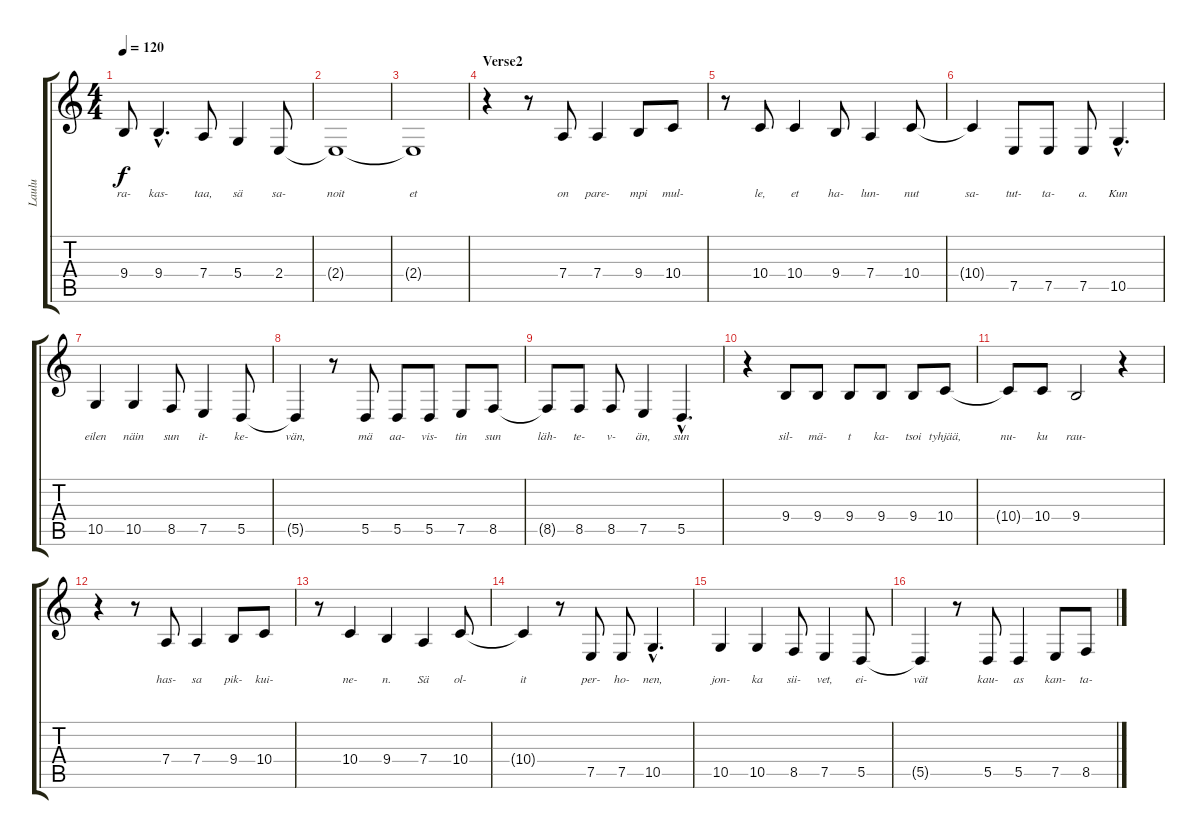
\track ("Laulu" "Laulu") {instrument lead6voice}
\staff {score tabs}
\tuning (E4 B3 G3 D3 A2 E2) {hide}
\ts (4 4)
\tempo 120
\clef g2
\ks c
9.4{t}.8{lyrics (0 "ra-") lyrics (1 "") lyrics (2 "") lyrics (3 "") lyrics (4 "") dy f} 9.4{hac}.4{d lyrics (0 "kas-") lyrics (1 "") lyrics (2 "") lyrics (3 "") lyrics (4 "")} 7.4.8{lyrics (0 "taa,") lyrics (1 "") lyrics (2 "") lyrics (3 "") lyrics (4 "")} 5.4.4{lyrics (0 "sä") lyrics (1 "") lyrics (2 "") lyrics (3 "") lyrics (4 "")} 2.4.8{lyrics (0 "sa-") lyrics (1 "") lyrics (2 "") lyrics (3 "") lyrics (4 "")} |
2.4{t}.1{lyrics (0 "noit") lyrics (1 "") lyrics (2 "") lyrics (3 "") lyrics (4 "")} |
2.4{t}.1{lyrics (0 "et") lyrics (1 "") lyrics (2 "") lyrics (3 "") lyrics (4 "")} |
\section ("" "Verse2")
r.4 r.8 7.4.8{lyrics (0 "on") lyrics (1 "") lyrics (2 "") lyrics (3 "") lyrics (4 "")} 7.4.4{lyrics (0 "pare-") lyrics (1 "") lyrics (2 "") lyrics (3 "") lyrics (4 "")} 9.4.8{lyrics (0 "mpi") lyrics (1 "") lyrics (2 "") lyrics (3 "") lyrics (4 "")} 10.4.8{lyrics (0 "mul-") lyrics (1 "") lyrics (2 "") lyrics (3 "") lyrics (4 "")} |
r.8 10.4.8{lyrics (0 "le,") lyrics (1 "") lyrics (2 "") lyrics (3 "") lyrics (4 "")} 10.4.4{lyrics (0 "et") lyrics (1 "") lyrics (2 "") lyrics (3 "") lyrics (4 "")} 9.4.8{lyrics (0 "ha-") lyrics (1 "") lyrics (2 "") lyrics (3 "") lyrics (4 "")} 7.4.4{lyrics (0 "lun-") lyrics (1 "") lyrics (2 "") lyrics (3 "") lyrics (4 "")} 10.4.8{lyrics (0 "nut") lyrics (1 "") lyrics (2 "") lyrics (3 "") lyrics (4 "")} |
10.4{t}.4{lyrics (0 "sa-") lyrics (1 "") lyrics (2 "") lyrics (3 "") lyrics (4 "")} 7.5.8{lyrics (0 "tut-") lyrics (1 "") lyrics (2 "") lyrics (3 "") lyrics (4 "")} 7.5.8{lyrics (0 "ta-") lyrics (1 "") lyrics (2 "") lyrics (3 "") lyrics (4 "")} 7.5.8{lyrics (0 "a.") lyrics (1 "") lyrics (2 "") lyrics (3 "") lyrics (4 "")} 10.5{hac}.4{d lyrics (0 "Kun") lyrics (1 "") lyrics (2 "") lyrics (3 "") lyrics (4 "")} |
10.5.4{lyrics (0 "eilen") lyrics (1 "") lyrics (2 "") lyrics (3 "") lyrics (4 "")} 10.5.4{lyrics (0 "näin") lyrics (1 "") lyrics (2 "") lyrics (3 "") lyrics (4 "")} 8.5.8{lyrics (0 "sun") lyrics (1 "") lyrics (2 "") lyrics (3 "") lyrics (4 "")} 7.5.4{lyrics (0 "it-") lyrics (1 "") lyrics (2 "") lyrics (3 "") lyrics (4 "")} 5.5.8{lyrics (0 "ke-") lyrics (1 "") lyrics (2 "") lyrics (3 "") lyrics (4 "")} |
5.5{t}.4{lyrics (0 "vän,") lyrics (1 "") lyrics (2 "") lyrics (3 "") lyrics (4 "")} r.8 5.5.8{lyrics (0 "mä") lyrics (1 "") lyrics (2 "") lyrics (3 "") lyrics (4 "")} 5.5.8{lyrics (0 "aa-") lyrics (1 "") lyrics (2 "") lyrics (3 "") lyrics (4 "")} 5.5.8{lyrics (0 "vis-") lyrics (1 "") lyrics (2 "") lyrics (3 "") lyrics (4 "")} 7.5.8{lyrics (0 "tin") lyrics (1 "") lyrics (2 "") lyrics (3 "") lyrics (4 "")} 8.5.8{lyrics (0 "sun") lyrics (1 "") lyrics (2 "") lyrics (3 "") lyrics (4 "")} |
8.5{t}.8{lyrics (0 "läh-") lyrics (1 "") lyrics (2 "") lyrics (3 "") lyrics (4 "")} 8.5.8{lyrics (0 "te-") lyrics (1 "") lyrics (2 "") lyrics (3 "") lyrics (4 "")} 8.5.8{lyrics (0 "v-") lyrics (1 "") lyrics (2 "") lyrics (3 "") lyrics (4 "")} 7.5.4{lyrics (0 "än,") lyrics (1 "") lyrics (2 "") lyrics (3 "") lyrics (4 "")} 5.5{hac}.4{d lyrics (0 "sun") lyrics (1 "") lyrics (2 "") lyrics (3 "") lyrics (4 "")} |
r.4 9.4.8{lyrics (0 "sil-") lyrics (1 "") lyrics (2 "") lyrics (3 "") lyrics (4 "")} 9.4.8{lyrics (0 "mä-") lyrics (1 "") lyrics (2 "") lyrics (3 "") lyrics (4 "")} 9.4.8{lyrics (0 "t") lyrics (1 "") lyrics (2 "") lyrics (3 "") lyrics (4 "")} 9.4.8{lyrics (0 "ka-") lyrics (1 "") lyrics (2 "") lyrics (3 "") lyrics (4 "")} 9.4.8{lyrics (0 "tsoi") lyrics (1 "") lyrics (2 "") lyrics (3 "") lyrics (4 "")} 10.4.8{lyrics (0 "tyhjää,") lyrics (1 "") lyrics (2 "") lyrics (3 "") lyrics (4 "")} |
10.4{t}.8{lyrics (0 "nu-") lyrics (1 "") lyrics (2 "") lyrics (3 "") lyrics (4 "")} 10.4.8{lyrics (0 "ku") lyrics (1 "") lyrics (2 "") lyrics (3 "") lyrics (4 "")} 9.4.2{lyrics (0 "rau-") lyrics (1 "") lyrics (2 "") lyrics (3 "") lyrics (4 "")} r.4 |
r.4 r.8 7.4.8{lyrics (0 "has-") lyrics (1 "") lyrics (2 "") lyrics (3 "") lyrics (4 "")} 7.4.4{lyrics (0 "sa") lyrics (1 "") lyrics (2 "") lyrics (3 "") lyrics (4 "")} 9.4.8{lyrics (0 "pik-") lyrics (1 "") lyrics (2 "") lyrics (3 "") lyrics (4 "")} 10.4.8{lyrics (0 "kui-") lyrics (1 "") lyrics (2 "") lyrics (3 "") lyrics (4 "")} |
r.8 10.4.4{lyrics (0 "ne-") lyrics (1 "") lyrics (2 "") lyrics (3 "") lyrics (4 "")} 9.4.4{lyrics (0 "n.") lyrics (1 "") lyrics (2 "") lyrics (3 "") lyrics (4 "")} 7.4.4{lyrics (0 "Sä") lyrics (1 "") lyrics (2 "") lyrics (3 "") lyrics (4 "")} 10.4.8{lyrics (0 "ol-") lyrics (1 "") lyrics (2 "") lyrics (3 "") lyrics (4 "")} |
10.4{t}.4{lyrics (0 "it") lyrics (1 "") lyrics (2 "") lyrics (3 "") lyrics (4 "")} r.8 7.5.8{lyrics (0 "per-") lyrics (1 "") lyrics (2 "") lyrics (3 "") lyrics (4 "")} 7.5.8{lyrics (0 "ho-") lyrics (1 "") lyrics (2 "") lyrics (3 "") lyrics (4 "")} 10.5{hac}.4{d lyrics (0 "nen,") lyrics (1 "") lyrics (2 "") lyrics (3 "") lyrics (4 "")} |
10.5.4{lyrics (0 "jon-") lyrics (1 "") lyrics (2 "") lyrics (3 "") lyrics (4 "")} 10.5.4{lyrics (0 "ka") lyrics (1 "") lyrics (2 "") lyrics (3 "") lyrics (4 "")} 8.5.8{lyrics (0 "sii-") lyrics (1 "") lyrics (2 "") lyrics (3 "") lyrics (4 "")} 7.5.4{lyrics (0 "vet,") lyrics (1 "") lyrics (2 "") lyrics (3 "") lyrics (4 "")} 5.5.8{lyrics (0 "ei-") lyrics (1 "") lyrics (2 "") lyrics (3 "") lyrics (4 "")} |
5.5{t}.4{lyrics (0 "vät") lyrics (1 "") lyrics (2 "") lyrics (3 "") lyrics (4 "")} r.8 5.5.8{lyrics (0 "kau-") lyrics (1 "") lyrics (2 "") lyrics (3 "") lyrics (4 "")} 5.5.4{lyrics (0 "as") lyrics (1 "") lyrics (2 "") lyrics (3 "") lyrics (4 "")} 7.5.8{lyrics (0 "kan-") lyrics (1 "") lyrics (2 "") lyrics (3 "") lyrics (4 "")} 8.5.8{lyrics (0 "ta-") lyrics (1 "") lyrics (2 "") lyrics (3 "") lyrics (4 "")}
